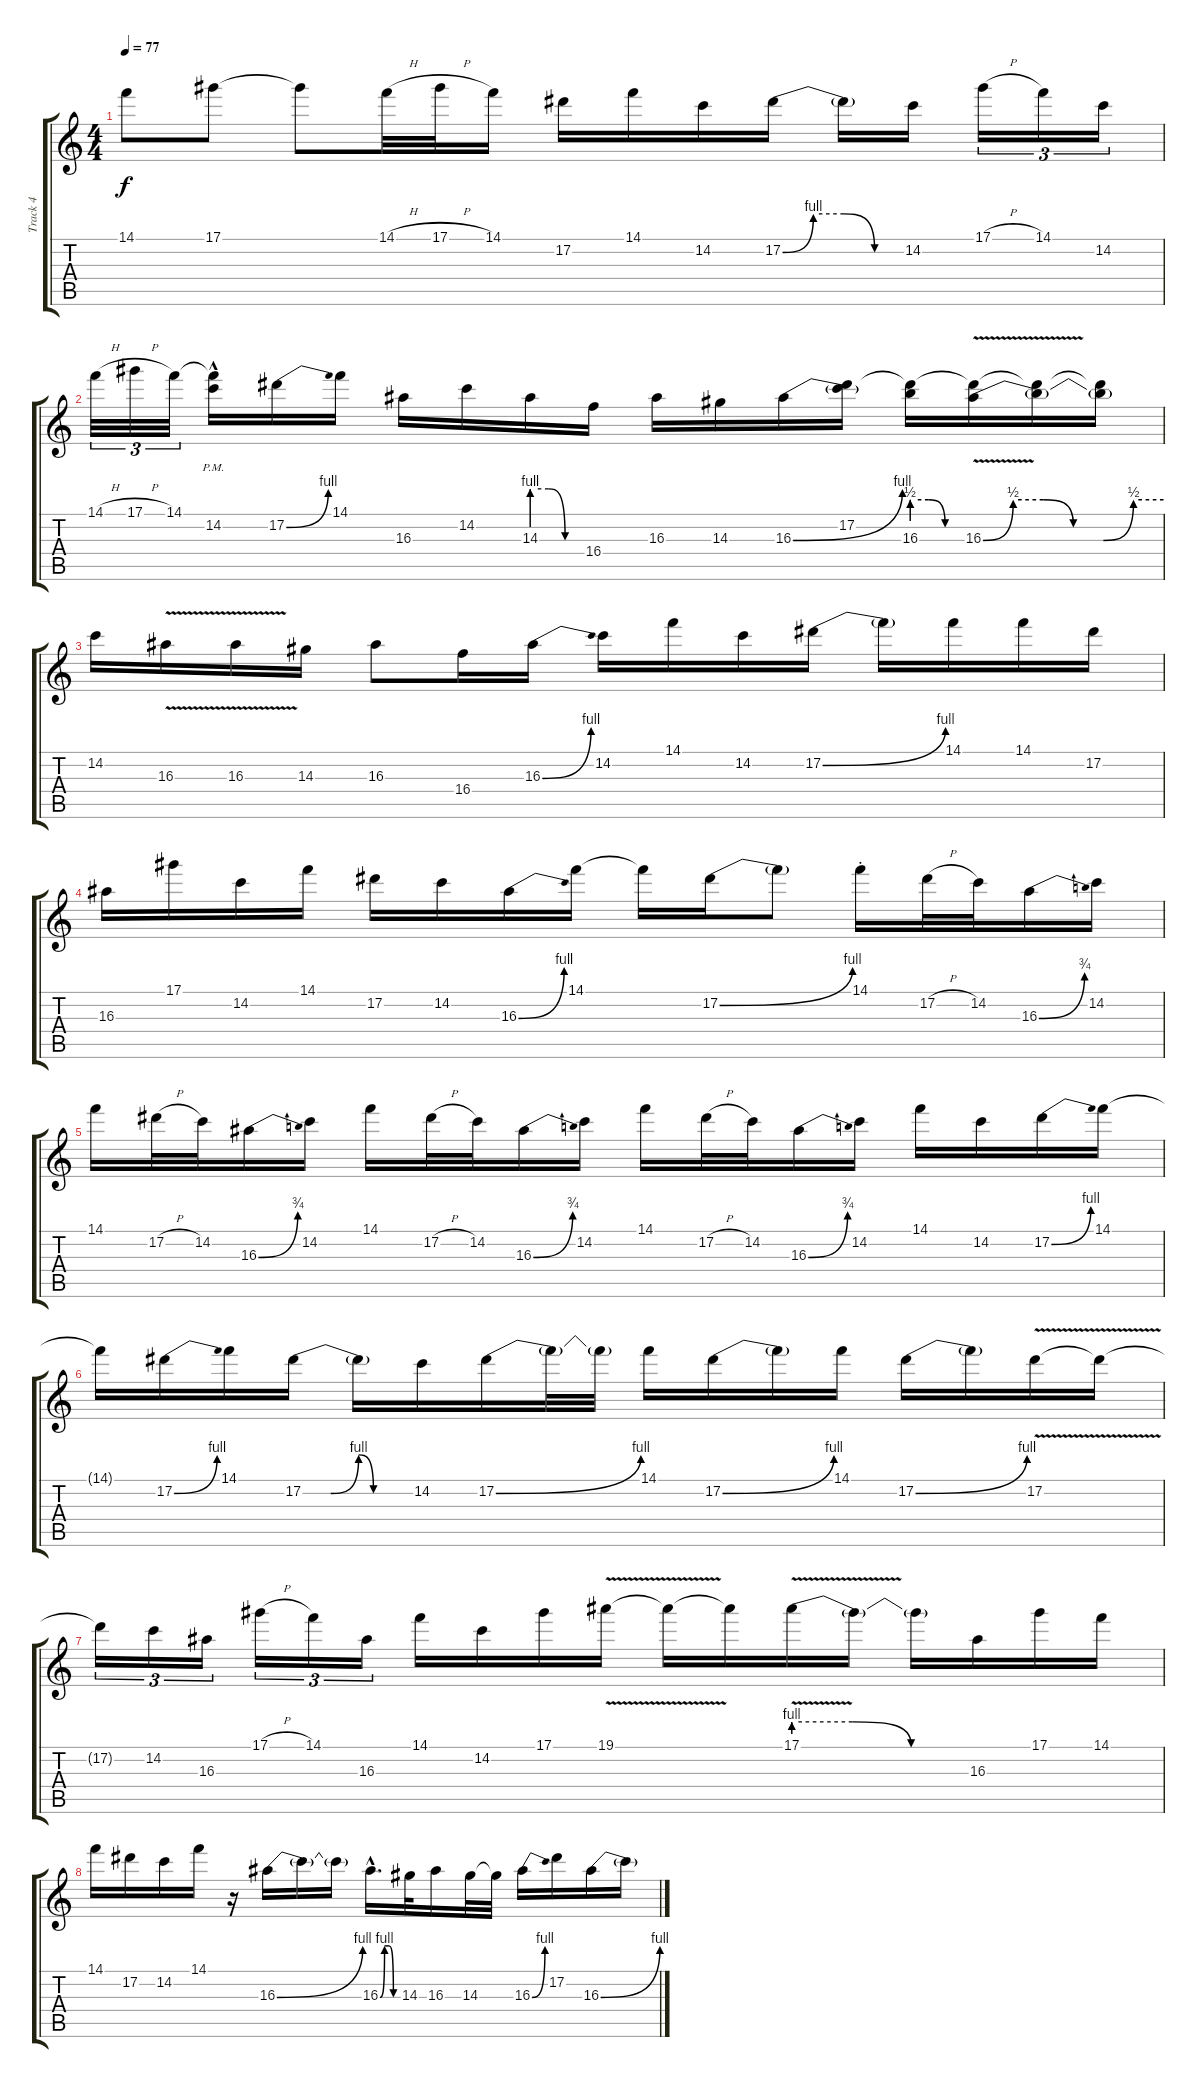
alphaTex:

\track ("Track 4" "Track 4") {instrument overdrivenguitar}
\staff {score tabs}
\tuning (Eb4 Bb3 Gb3 Db3 Ab2 Eb2) {hide}
\ts (4 4)
\tempo 77
\clef g2
\ks c
14.1{t}.8{dy f} 17.1.8 17.1{t}.8 14.1{h}.32 17.1{h}.32 14.1.16 17.2.16 14.1.16 14.2.16 17.2{be (custom 0 0 15 4 30 4 45 0 60 0)}.16 17.2{t}.16 14.2.16 17.1{h}.16{tu (3 2)} 14.1.16{tu (3 2)} 14.2.16{tu (3 2)} |
14.1{h}.32{tu (3 2)} 17.1{h}.32{tu (3 2)} 14.1.32{tu (3 2)} (14.1{hac t} 14.2{pm}).16 17.2{be (bend 0 0 60 4)}.16 14.1.16 16.3.16 14.2.16 14.3{be (custom 0 4 20 4 40 0 60 0)}.16 16.4.16 16.3.16 14.3.16 16.3{be (bend 0 0 60 4)}.16 (17.2 16.3{t}).16 (17.2{t} 16.3{be (custom 0 2 20 2 40 0 60 0)}).16 (17.2{t} 16.3{be (custom 0 0 10 2 20 2 30 0 40 0 50 2 60 2) v}).16 (17.2{t} 16.3{t}).16 (17.2{t} 16.3{t}).16 |
14.2.16 16.3{v}.16 16.3{v}.16 14.3.16 16.3.8 16.4.16 16.3{be (bend 0 0 60 4)}.16 14.2.16 14.1.16 14.2.16 17.2{be (bend 0 0 60 4)}.16 17.2{t}.16 14.1.16 14.1.16 17.2.16 |
16.3.16 17.1.16 14.2.16 14.1.16 17.2.16 14.2.16 16.3{be (bend 0 0 60 4)}.16 14.1.16 14.1{t}.16 17.2{be (bend 0 0 60 4)}.16 17.2{t}.8 14.1{st}.16 17.2{h}.32 14.2.32 16.3{be (bend 0 0 60 3)}.16 14.2.16 |
14.1.16 17.2{h}.32 14.2.32 16.3{be (bend 0 0 60 3)}.16 14.2.16 14.1.16 17.2{h}.32 14.2.32 16.3{be (bend 0 0 60 3)}.16 14.2.16 14.1.16 17.2{h}.32 14.2.32 16.3{be (bend 0 0 60 3)}.16 14.2.16 14.1.16 14.2.16 17.2{be (bend 0 0 60 4)}.16 14.1.16 |
14.1{t}.16 17.2{be (bend 0 0 60 4)}.16 14.1.16 17.2{be (custom 0 0 15 0 30 4 38 0 45 0 60 0)}.16 17.2{t}.16 14.2.16 17.2{be (bend 0 0 60 4)}.16 17.2{t}.32 17.2{t}.32 14.1.16 17.2{be (bend 0 0 60 4)}.16 17.2{t}.16 14.1.16 17.2{be (bend 0 0 60 4)}.16 17.2{t}.16 17.2{v}.16 17.2{t}.16 |
17.2{t}.16{tu (3 2)} 14.2.16{tu (3 2)} 16.3.16{tu (3 2)} 17.1{h}.16{tu (3 2)} 14.1.16{tu (3 2)} 16.3.16{tu (3 2)} 14.1.16 14.2.16 17.1.16 19.1{v}.16 19.1{t}.16 19.1{t}.16 17.1{be (custom 0 4 20 4 40 0 60 0) v}.16 17.1{t}.16 17.1{t}.16 16.3.16 17.1.16 14.1.16 |
14.1.16 17.2.16 14.2.16 14.1.16 r.16 16.3{be (bend 0 0 60 4)}.16 16.3{t}.16 16.3{t}.16 16.3{be (custom 0 0 15 4 30 4 45 0 60 0) hac}.16{d} 14.3.32 16.3.16 14.3.32 14.3{t}.32 16.3{be (bend 0 0 60 4)}.16 17.2.16 16.3{be (bend 0 0 60 4)}.16 16.3{t}.16
